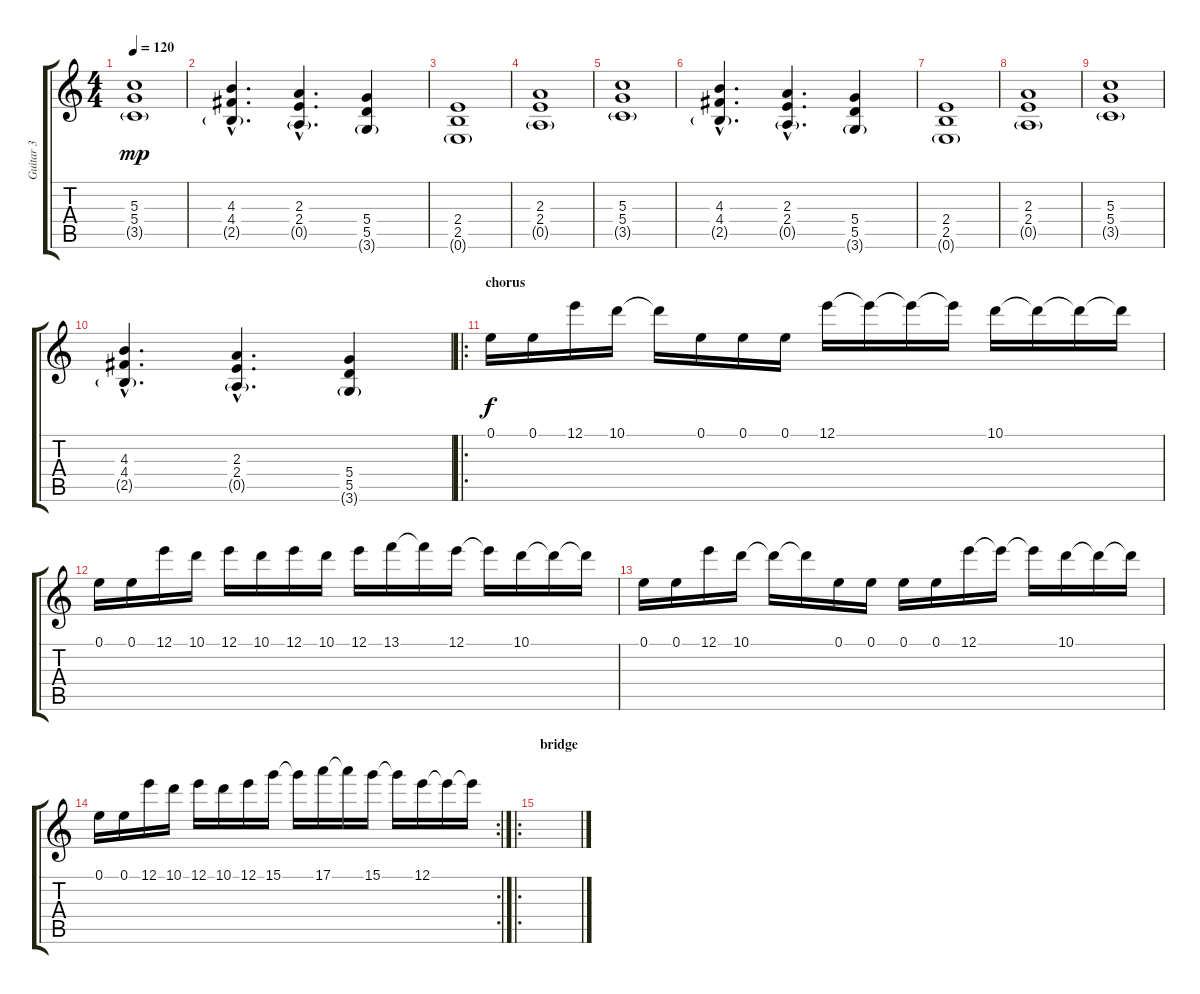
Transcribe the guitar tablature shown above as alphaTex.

\track ("Guitar 3" "Guitar 3") {instrument distortionguitar}
\staff {score tabs}
\tuning (E4 B3 G3 D3 A2 E2) {hide}
\ts (4 4)
\tempo 120
\clef g2
\ks c
(5.3 5.4 3.5{g}).1{dy mp} |
(4.3{hac} 4.4{hac} 2.5{g hac}).4{d} (2.3{hac} 2.4{hac} 0.5{g hac}).4{d} (5.4 5.5 3.6{g}).4 |
(2.4 2.5 0.6{g}).1{volume 9 instrument distortionguitar} |
(2.3 2.4 0.5{g}).1 |
(5.3 5.4 3.5{g}).1 |
(4.3{hac} 4.4{hac} 2.5{g hac}).4{d} (2.3{hac} 2.4{hac} 0.5{g hac}).4{d} (5.4 5.5 3.6{g}).4 |
(2.4 2.5 0.6{g}).1 |
(2.3 2.4 0.5{g}).1 |
(5.3 5.4 3.5{g}).1 |
(4.3{hac} 4.4{hac} 2.5{g hac}).4{d} (2.3{hac} 2.4{hac} 0.5{g hac}).4{d} (5.4 5.5 3.6{g}).4 |
\ro
\section ("" "chorus")
0.1.16{dy f instrument electricguitarjazz} 0.1.16 12.1.16 10.1.16 10.1{t}.16 0.1.16 0.1.16 0.1.16 12.1.16 12.1{t}.16 12.1{t}.16 12.1{t}.16 10.1.16 10.1{t}.16 10.1{t}.16 10.1{t}.16 |
0.1.16{volume 13 instrument electricguitarjazz} 0.1.16 12.1.16 10.1.16 12.1.16 10.1.16 12.1.16 10.1.16 12.1.16 13.1.16 13.1{t}.16 12.1.16 12.1{t}.16 10.1.16 10.1{t}.16 10.1{t}.16 |
0.1.16{instrument electricguitarjazz} 0.1.16 12.1.16 10.1.16 10.1{t}.16 10.1{t}.16 0.1.16 0.1.16 0.1.16 0.1.16 12.1.16 12.1{t}.16 12.1{t}.16 10.1.16 10.1{t}.16 10.1{t}.16 |
\rc 2
0.1.16{volume 13 instrument electricguitarjazz} 0.1.16 12.1.16 10.1.16 12.1.16 10.1.16 12.1.16 15.1.16 15.1{t}.16 17.1.16 17.1{t}.16 15.1.16 15.1{t}.16 12.1.16 12.1{t}.16 12.1{t}.16 |
\ro
\section ("" "bridge")
